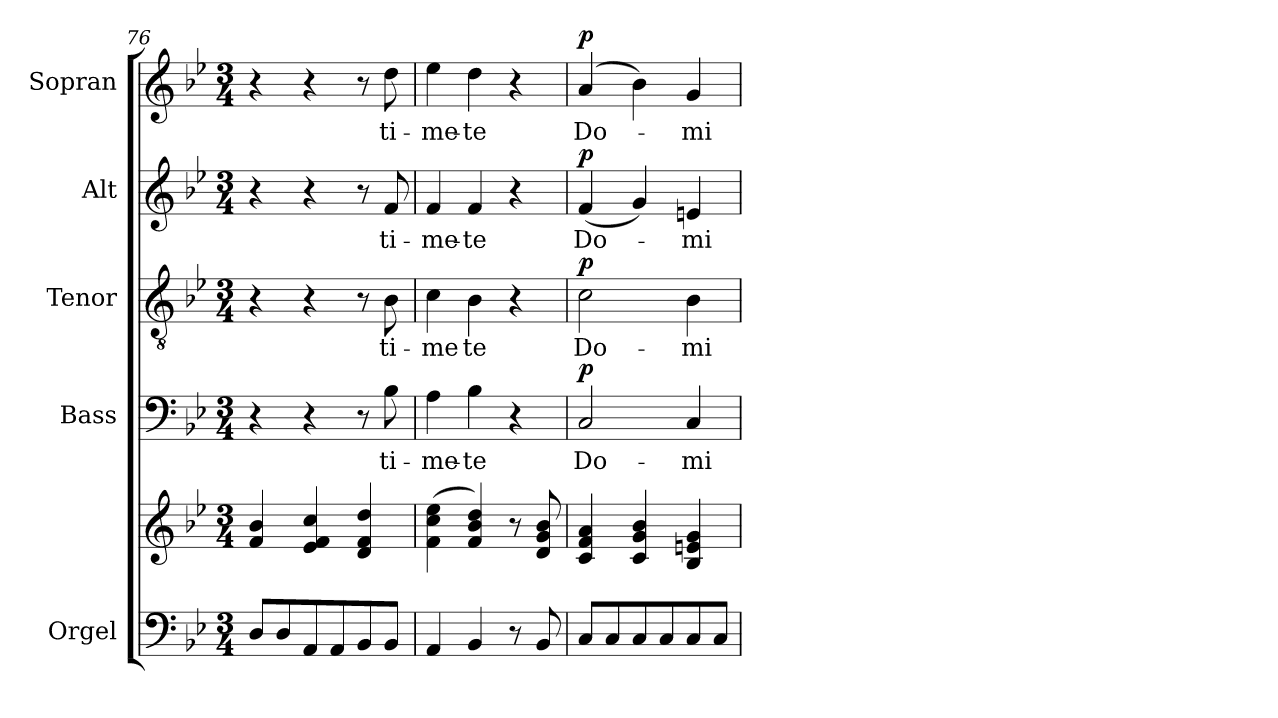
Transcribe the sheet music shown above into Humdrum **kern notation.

**kern	**kern	**kern	**text	**dynam	**kern	**text	**dynam	**kern	**text	**dynam	**kern	**text	**dynam
*part5	*part5	*part4	*part4	*part4	*part3	*part3	*part3	*part2	*part2	*part2	*part1	*part1	*part1
*staff6	*staff5	*staff4	*staff4	*staff4	*staff3	*staff3	*staff3	*staff2	*staff2	*staff2	*staff1	*staff1	*staff1
*I"Orgel	*	*I"Bass	*	*	*I"Tenor	*	*	*I"Alt	*	*	*I"Sopran	*	*
*I'Org.	*	*I'B.	*	*	*I'T.	*	*	*I'A.	*	*	*I'S.	*	*
*clefF4	*clefG2	*clefF4	*	*	*clefGv2	*	*	*clefG2	*	*	*clefG2	*	*
*k[b-e-]	*k[b-e-]	*k[b-e-]	*	*	*k[b-e-]	*	*	*k[b-e-]	*	*	*k[b-e-]	*	*
*B-:	*B-:	*B-:	*	*	*B-:	*	*	*B-:	*	*	*B-:	*	*
*M3/4	*M3/4	*M3/4	*	*	*M3/4	*	*	*M3/4	*	*	*M3/4	*	*
=76	=76	=76	=76	=76	=76	=76	=76	=76	=76	=76	=76	=76	=76
8D/L	4f/ 4b-/	4r	.	.	4r	.	.	4r	.	.	4r	.	.
8D/	.	.	.	.	.	.	.	.	.	.	.	.	.
8AA/	4e-/ 4f/ 4cc/	4r	.	.	4r	.	.	4r	.	.	4r	.	.
8AA/	.	.	.	.	.	.	.	.	.	.	.	.	.
8BB-/	4d/ 4f/ 4dd/	8r	.	.	8r	.	.	8r	.	.	8r	.	.
!	!	!	!LO:LY:b	!	!	!LO:LY:b	!	!	!LO:LY:b	!	!	!LO:LY:b	!
8BB-/J	.	8B-\	ti-	.	8B-\	ti-	.	8f/	ti-	.	8dd\	ti-	.
=77	=77	=77	=77	=77	=77	=77	=77	=77	=77	=77	=77	=77	=77
!	!	!	!LO:LY:b	!	!	!LO:LY:b	!	!	!LO:LY:b	!	!	!LO:LY:b	!
4AA/	(>4f\ 4cc\ 4ee-\	4A\	-me-	.	4c\	-me	.	4f/	-me-	.	4ee-\	-me-	.
!	!	!	!LO:LY:b	!	!	!LO:LY:b	!	!	!LO:LY:b	!	!	!LO:LY:b	!
4BB-/	4f/ 4b-/ 4dd/)	4B-\	-te	.	4B-\	te	.	4f/	-te	.	4dd\	-te	.
8r	8r	4r	.	.	4r	.	.	4r	.	.	4r	.	.
8BB-/	8d/ 8g/ 8b-/	.	.	.	.	.	.	.	.	.	.	.	.
=78	=78	=78	=78	=78	=78	=78	=78	=78	=78	=78	=78	=78	=78
!	!	!	!LO:LY:b	!LO:DY:a	!	!LO:LY:b	!LO:DY:a	!	!LO:LY:b	!LO:DY:a	!	!LO:LY:b	!LO:DY:a
8C/L	4c/ 4f/ 4a/	2C/	Do-	p	2c\	Do-	p	(<4f/	Do-	p	(4a/	Do-	p
8C/	.	.	.	.	.	.	.	.	.	.	.	.	.
8C/	4c/ 4g/ 4b-/	.	.	.	.	.	.	4g/)	.	.	4b-\)	.	.
8C/	.	.	.	.	.	.	.	.	.	.	.	.	.
!	!	!	!LO:LY:b	!	!	!LO:LY:b	!	!	!LO:LY:b	!	!	!LO:LY:b	!
8C/	4B-/ 4en/ 4g/	4C/	-mi-	.	4B-\	-mi-	.	4en/	-mi-	.	4g/	-mi-	.
8C/J	.	.	.	.	.	.	.	.	.	.	.	.	.
=	=	=	=	=	=	=	=	=	=	=	=	=	=
*-	*-	*-	*-	*-	*-	*-	*-	*-	*-	*-	*-	*-	*-
